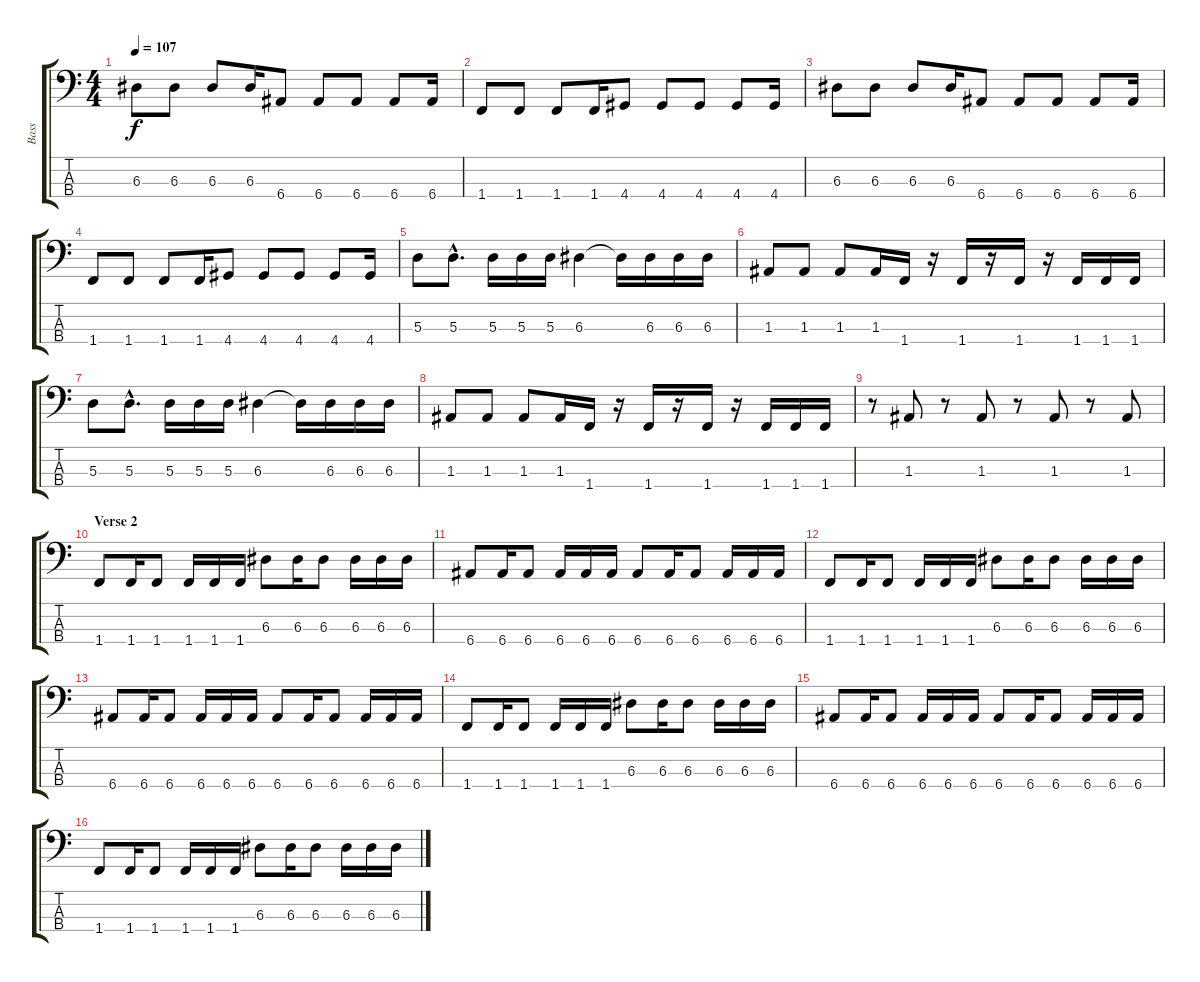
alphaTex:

\track ("Bass" "Bass") {instrument electricbasspick}
\staff {score tabs}
\tuning (G2 D2 A1 E1) {hide}
\ts (4 4)
\tempo 107
\clef f4
\ks c
6.3.8{dy f} 6.3.8 6.3.8 6.3.16 6.4.8 6.4.8 6.4.8 6.4.8 6.4.16 |
1.4.8 1.4.8 1.4.8 1.4.16 4.4.8 4.4.8 4.4.8 4.4.8 4.4.16 |
6.3.8 6.3.8 6.3.8 6.3.16 6.4.8 6.4.8 6.4.8 6.4.8 6.4.16 |
1.4.8 1.4.8 1.4.8 1.4.16 4.4.8 4.4.8 4.4.8 4.4.8 4.4.16 |
5.3.8 5.3{hac}.8{d} 5.3.16 5.3.16 5.3.16 6.3.4 6.3{t}.16 6.3.16 6.3.16 6.3.16 |
1.3.8 1.3.8 1.3.8 1.3.16 1.4.16 r.16 1.4.16 r.16 1.4.16 r.16 1.4.16 1.4.16 1.4.16 |
5.3.8 5.3{hac}.8{d} 5.3.16 5.3.16 5.3.16 6.3.4 6.3{t}.16 6.3.16 6.3.16 6.3.16 |
1.3.8 1.3.8 1.3.8 1.3.16 1.4.16 r.16 1.4.16 r.16 1.4.16 r.16 1.4.16 1.4.16 1.4.16 |
r.8 1.3.8 r.8 1.3.8 r.8 1.3.8 r.8 1.3.8 |
\section ("" "Verse 2")
1.4.8 1.4.16 1.4.8 1.4.16 1.4.16 1.4.16 6.3.8 6.3.16 6.3.8 6.3.16 6.3.16 6.3.16 |
6.4.8 6.4.16 6.4.8 6.4.16 6.4.16 6.4.16 6.4.8 6.4.16 6.4.8 6.4.16 6.4.16 6.4.16 |
1.4.8 1.4.16 1.4.8 1.4.16 1.4.16 1.4.16 6.3.8 6.3.16 6.3.8 6.3.16 6.3.16 6.3.16 |
6.4.8 6.4.16 6.4.8 6.4.16 6.4.16 6.4.16 6.4.8 6.4.16 6.4.8 6.4.16 6.4.16 6.4.16 |
1.4.8 1.4.16 1.4.8 1.4.16 1.4.16 1.4.16 6.3.8 6.3.16 6.3.8 6.3.16 6.3.16 6.3.16 |
6.4.8 6.4.16 6.4.8 6.4.16 6.4.16 6.4.16 6.4.8 6.4.16 6.4.8 6.4.16 6.4.16 6.4.16 |
1.4.8 1.4.16 1.4.8 1.4.16 1.4.16 1.4.16 6.3.8 6.3.16 6.3.8 6.3.16 6.3.16 6.3.16
